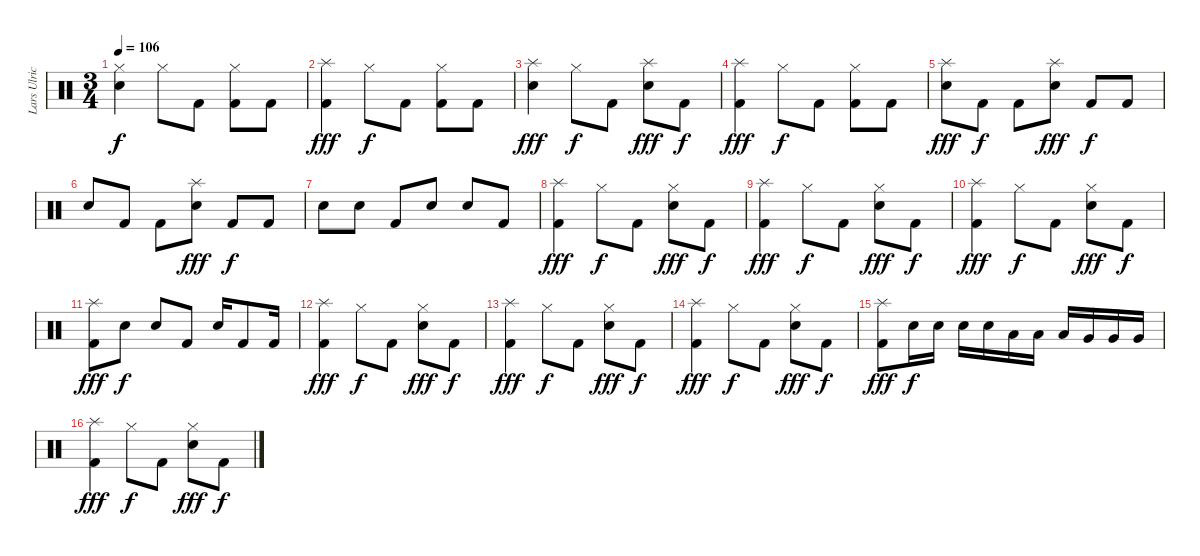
\track ("Lars Ulrich" "Lars Ulric") {instrument percussion}
\staff {score}
\articulation defaults
\ts (3 4)
\tempo 106
\clef neutral
\ks c
("Hi-Hat (closed)" "Electric Snare (hit)").4{dy f} "Hi-Hat (closed)".8 "Kick (hit) 2".8 ("Hi-Hat (closed)" "Kick (hit) 2").8 "Kick (hit) 2".8 |
("Splash (hit)" "Kick (hit) 2").4{dy fff} "Hi-Hat (closed)".8{dy f} "Kick (hit) 2".8 ("Hi-Hat (closed)" "Kick (hit) 2").8 "Kick (hit) 2".8 |
("Splash (hit)" "Electric Snare (hit)").4{dy fff} "Hi-Hat (closed)".8{dy f} "Kick (hit) 2".8 ("Splash (hit)" "Electric Snare (hit)").8{dy fff} "Kick (hit) 2".8{dy f} |
("Splash (hit)" "Kick (hit) 2").4{dy fff} "Hi-Hat (closed)".8{dy f} "Kick (hit) 2".8 ("Hi-Hat (closed)" "Kick (hit) 2").8 "Kick (hit) 2".8 |
("Splash (hit)" "Electric Snare (hit)").8{dy fff} "Kick (hit) 2".8{dy f} "Kick (hit) 2".8 ("Splash (hit)" "Electric Snare (hit)").8{dy fff} "Kick (hit) 2".8{dy f} "Kick (hit) 2".8 |
"Electric Snare (hit)".8 "Kick (hit) 2".8 "Kick (hit) 2".8 ("Splash (hit)" "Electric Snare (hit)").8{dy fff} "Kick (hit) 2".8{dy f} "Kick (hit) 2".8 |
"Electric Snare (hit)".8 "Electric Snare (hit)".8 "Kick (hit) 2".8 "Electric Snare (hit)".8 "Electric Snare (hit)".8 "Kick (hit) 2".8 |
("Splash (hit)" "Kick (hit) 2").4{dy fff} "Hi-Hat (closed)".8{dy f} "Kick (hit) 2".8 ("Hi-Hat (closed)" "Electric Snare (hit)").8{dy fff} "Kick (hit) 2".8{dy f} |
("Splash (hit)" "Kick (hit) 2").4{dy fff} "Hi-Hat (closed)".8{dy f} "Kick (hit) 2".8 ("Hi-Hat (closed)" "Electric Snare (hit)").8{dy fff} "Kick (hit) 2".8{dy f} |
("Splash (hit)" "Kick (hit) 2").4{dy fff} "Hi-Hat (closed)".8{dy f} "Kick (hit) 2".8 ("Hi-Hat (closed)" "Electric Snare (hit)").8{dy fff} "Kick (hit) 2".8{dy f} |
("Splash (hit)" "Kick (hit) 2").8{dy fff} "Electric Snare (hit)".8{dy f} "Electric Snare (hit)".8 "Kick (hit) 2".8 "Electric Snare (hit)".16 "Kick (hit) 2".8 "Kick (hit) 2".16 |
("Splash (hit)" "Kick (hit) 2").4{dy fff} "Hi-Hat (closed)".8{dy f} "Kick (hit) 2".8 ("Hi-Hat (closed)" "Electric Snare (hit)").8{dy fff} "Kick (hit) 2".8{dy f} |
("Splash (hit)" "Kick (hit) 2").4{dy fff} "Hi-Hat (closed)".8{dy f} "Kick (hit) 2".8 ("Hi-Hat (closed)" "Electric Snare (hit)").8{dy fff} "Kick (hit) 2".8{dy f} |
("Splash (hit)" "Kick (hit) 2").4{dy fff} "Hi-Hat (closed)".8{dy f} "Kick (hit) 2".8 ("Hi-Hat (closed)" "Electric Snare (hit)").8{dy fff} "Kick (hit) 2".8{dy f} |
("Splash (hit)" "Kick (hit) 2").8{dy fff} "Electric Snare (hit)".16{dy f} "Electric Snare (hit)".16 "Electric Snare (hit)".16 "Electric Snare (hit)".16 "Low Tom (hit)".16 "Low Tom (hit)".16 "Low Tom (hit)".16 "Very Low Tom (hit)".16 "Very Low Tom (hit)".16 "Very Low Tom (hit)".16 |
("Splash (hit)" "Kick (hit) 2").4{dy fff} "Hi-Hat (closed)".8{dy f} "Kick (hit) 2".8 ("Hi-Hat (closed)" "Electric Snare (hit)").8{dy fff} "Kick (hit) 2".8{dy f}
